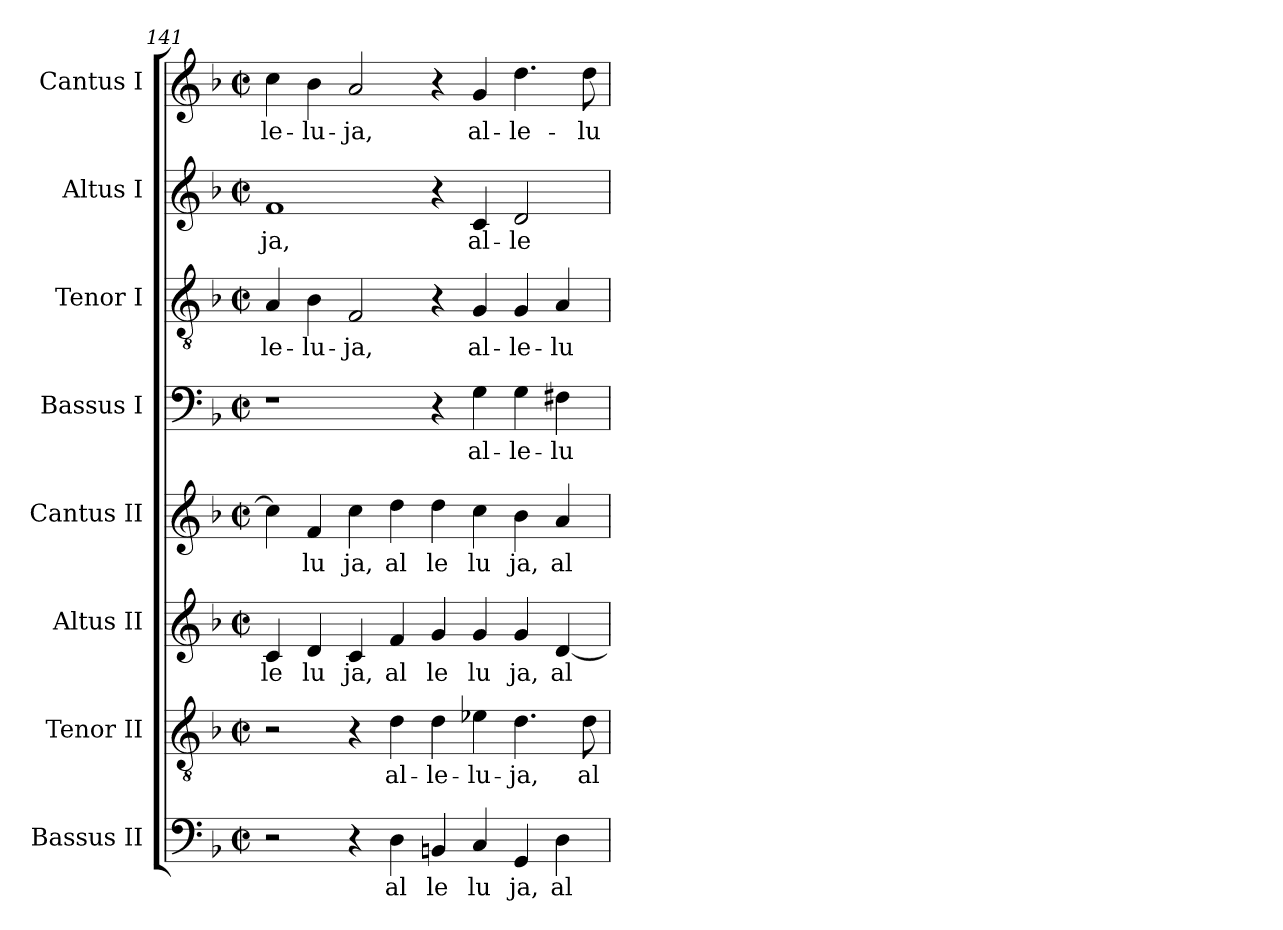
**kern	**text	**kern	**text	**kern	**text	**kern	**text	**kern	**text	**kern	**text	**kern	**text	**kern	**text
*part8	*part8	*part7	*part7	*part6	*part6	*part5	*part5	*part4	*part4	*part3	*part3	*part2	*part2	*part1	*part1
*staff8	*staff8	*staff7	*staff7	*staff6	*staff6	*staff5	*staff5	*staff4	*staff4	*staff3	*staff3	*staff2	*staff2	*staff1	*staff1
*I"Bassus II	*	*I"Tenor II	*	*I"Altus II	*	*I"Cantus II	*	*I"Bassus I	*	*I"Tenor I	*	*I"Altus I	*	*I"Cantus I	*
*clefF4	*	*clefGv2	*	*clefG2	*	*clefG2	*	*clefF4	*	*clefGv2	*	*clefG2	*	*clefG2	*
*k[b-]	*	*k[b-]	*	*k[b-]	*	*k[b-]	*	*k[b-]	*	*k[b-]	*	*k[b-]	*	*k[b-]	*
*F:	*	*F:	*	*F:	*	*F:	*	*F:	*	*F:	*	*F:	*	*F:	*
*M2/2	*	*M2/2	*	*M2/2	*	*M2/2	*	*M2/2	*	*M2/2	*	*M2/2	*	*M2/2	*
*met(c|)	*	*met(c|)	*	*met(c|)	*	*met(c|)	*	*met(c|)	*	*met(c|)	*	*met(c|)	*	*met(c|)	*
=141	=141	=141	=141	=141	=141	=141	=141	=141	=141	=141	=141	=141	=141	=141	=141
!	!	!	!	!	!LO:LY:b:cj	!	!	!	!	!	!LO:LY:b:cj	!	!LO:LY:b:cj	!	!LO:LY:b:cj
2r	.	2r	.	4c/	le	4cc\]	.	1r	.	4A/	-le-	1f	-ja,	4cc\	-le-
!	!	!	!	!	!LO:LY:b:cj	!	!LO:LY:b:cj	!	!	!	!LO:LY:b:cj	!	!	!	!LO:LY:b:cj
.	.	.	.	4d/	lu	4f/	lu	.	.	4B-\	-lu-	.	.	4b-\	-lu-
!	!	!	!	!	!LO:LY:b:cj	!	!LO:LY:b:cj	!	!	!	!LO:LY:b:cj	!	!	!	!LO:LY:b:cj
4r	.	4r	.	4c/	ja,	4cc\	ja,	.	.	2F/	-ja,	.	.	2a/	-ja,
!	!LO:LY:b:cj	!	!LO:LY:b:cj	!	!LO:LY:b:cj	!	!LO:LY:b:cj	!	!	!	!	!	!	!	!
4D\	al	4d\	al-	4f/	al	4dd\	al	.	.	.	.	.	.	.	.
!	!LO:LY:b:cj	!	!LO:LY:b:cj	!	!LO:LY:b:cj	!	!LO:LY:b:cj	!	!	!	!	!	!	!	!
4BBn/	le	4d\	-le-	4g/	le	4dd\	le	4r	.	4r	.	4r	.	4r	.
!	!LO:LY:b:cj	!	!LO:LY:b:cj	!	!LO:LY:b:cj	!	!LO:LY:b:cj	!	!LO:LY:b:cj	!	!LO:LY:b:cj	!	!LO:LY:b:cj	!	!LO:LY:b:cj
4C/	lu	4e-X\	-lu-	4g/	lu	4cc\	lu	4G\	al-	4G/	al-	4c/	al-	4g/	al-
!	!LO:LY:b:cj	!	!LO:LY:b:cj	!	!LO:LY:b:cj	!	!LO:LY:b:cj	!	!LO:LY:b:cj	!	!LO:LY:b:cj	!	!LO:LY:b:cj	!	!LO:LY:b:cj
4GG/	ja,	4.d\	-ja,	4g/	ja,	4b-\	ja,	4G\	-le-	4G/	-le-	(<2d/	-le-	4.dd\	-le-
!	!LO:LY:b:cj	!	!	!	!LO:LY:b:cj	!	!LO:LY:b:cj	!	!LO:LY:b:cj	!	!LO:LY:b:cj	!	!	!	!
4D\	al	.	.	[>4d/	al	4a/	al	4F#X\	-lu-	4A/)	-lu-	.	.	.	.
!	!	!	!LO:LY:b:cj	!	!	!	!	!	!	!	!	!	!	!	!LO:LY:b:cj
.	.	8d\	al-	.	.	.	.	.	.	.	.	.	.	8dd\	-lu-
=	=	=	=	=	=	=	=	=	=	=	=	=	=	=	=
*-	*-	*-	*-	*-	*-	*-	*-	*-	*-	*-	*-	*-	*-	*-	*-
